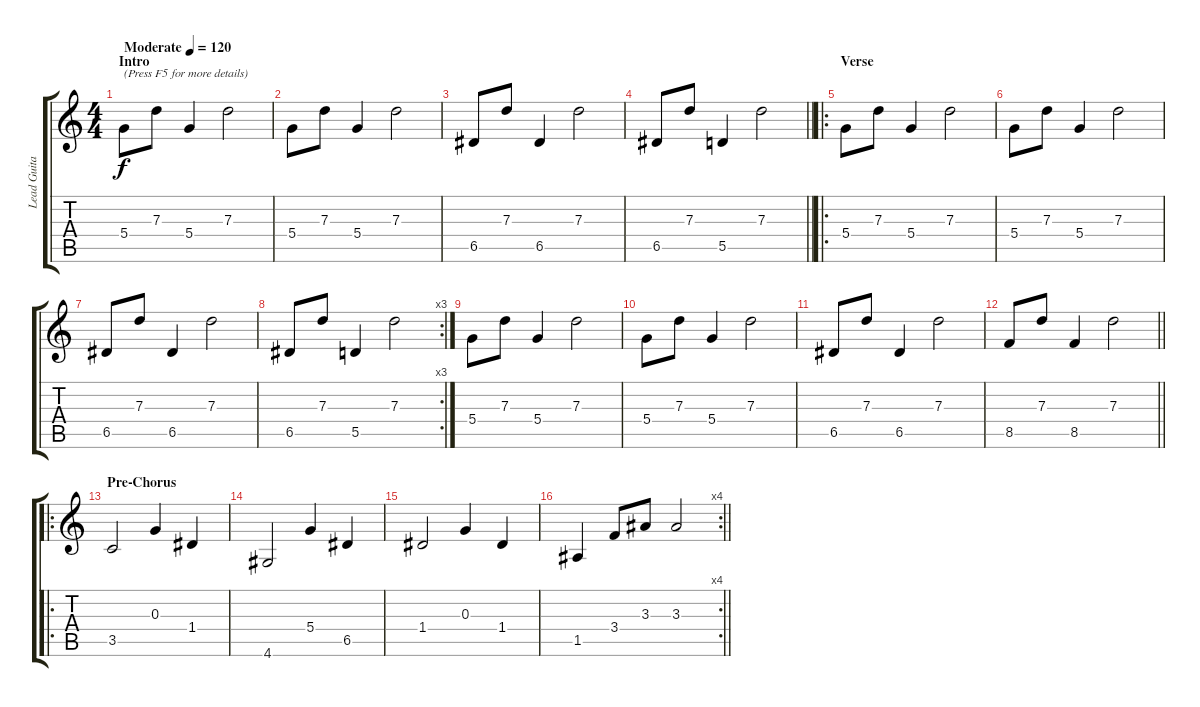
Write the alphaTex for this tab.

\track ("Lead Guitar" "Lead Guita") {instrument electricguitarclean}
\staff {score tabs}
\tuning (E4 B3 G3 D3 A2 E2) {hide}
\ts (4 4)
\section ("" "Intro")
\tempo (120 "Moderate")
\clef g2
\ks c
5.4.8{txt "(Press F5 for more details)" dy f instrument electricguitarclean} 7.3.8 5.4.4 7.3.2 |
5.4.8 7.3.8 5.4.4 7.3.2 |
6.5.8 7.3.8 6.5.4 7.3.2 |
\barLineRight lightlight
6.5.8 7.3.8 5.5.4 7.3.2 |
\ro
\section ("" "Verse")
5.4.8 7.3.8 5.4.4 7.3.2 |
5.4.8 7.3.8 5.4.4 7.3.2 |
6.5.8 7.3.8 6.5.4 7.3.2 |
\rc 3
6.5.8 7.3.8 5.5.4 7.3.2 |
5.4.8 7.3.8 5.4.4 7.3.2 |
5.4.8 7.3.8 5.4.4 7.3.2 |
6.5.8 7.3.8 6.5.4 7.3.2 |
\barLineRight lightlight
8.5.8 7.3.8 8.5.4 7.3.2 |
\ro
\section ("" "Pre-Chorus")
3.5.2 0.3.4 1.4.4 |
4.6.2 5.4.4 6.5.4 |
1.4.2 0.3.4 1.4.4 |
\rc 4
\barLineRight lightlight
1.5.4 3.4.8 3.3.8 3.3.2
